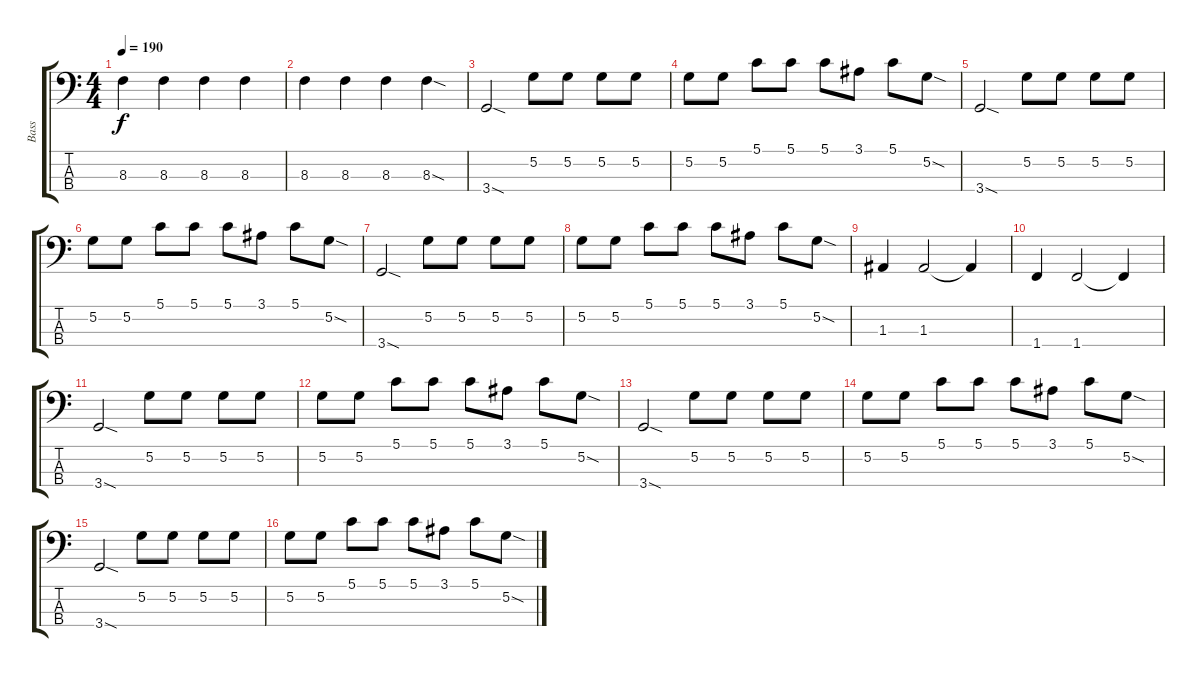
\track ("Bass" "Bass") {instrument electricbassfinger}
\staff {score tabs}
\tuning (G2 D2 A1 E1) {hide}
\ts (4 4)
\tempo 190
\clef f4
\ks c
8.3.4{dy f} 8.3.4 8.3.4 8.3.4 |
8.3.4 8.3.4 8.3.4 8.3{sod}.4 |
3.4{sod}.2 5.2.8 5.2.8 5.2.8 5.2.8 |
5.2.8 5.2.8 5.1.8 5.1.8 5.1.8 3.1.8 5.1.8 5.2{sod}.8 |
3.4{sod}.2 5.2.8 5.2.8 5.2.8 5.2.8 |
5.2.8 5.2.8 5.1.8 5.1.8 5.1.8 3.1.8 5.1.8 5.2{sod}.8 |
3.4{sod}.2 5.2.8 5.2.8 5.2.8 5.2.8 |
5.2.8 5.2.8 5.1.8 5.1.8 5.1.8 3.1.8 5.1.8 5.2{sod}.8 |
1.3.4 1.3.2 1.3{t}.4 |
1.4.4 1.4.2 1.4{t}.4 |
3.4{sod}.2 5.2.8 5.2.8 5.2.8 5.2.8 |
5.2.8 5.2.8 5.1.8 5.1.8 5.1.8 3.1.8 5.1.8 5.2{sod}.8 |
3.4{sod}.2 5.2.8 5.2.8 5.2.8 5.2.8 |
5.2.8 5.2.8 5.1.8 5.1.8 5.1.8 3.1.8 5.1.8 5.2{sod}.8 |
3.4{sod}.2 5.2.8 5.2.8 5.2.8 5.2.8 |
5.2.8 5.2.8 5.1.8 5.1.8 5.1.8 3.1.8 5.1.8 5.2{sod}.8
